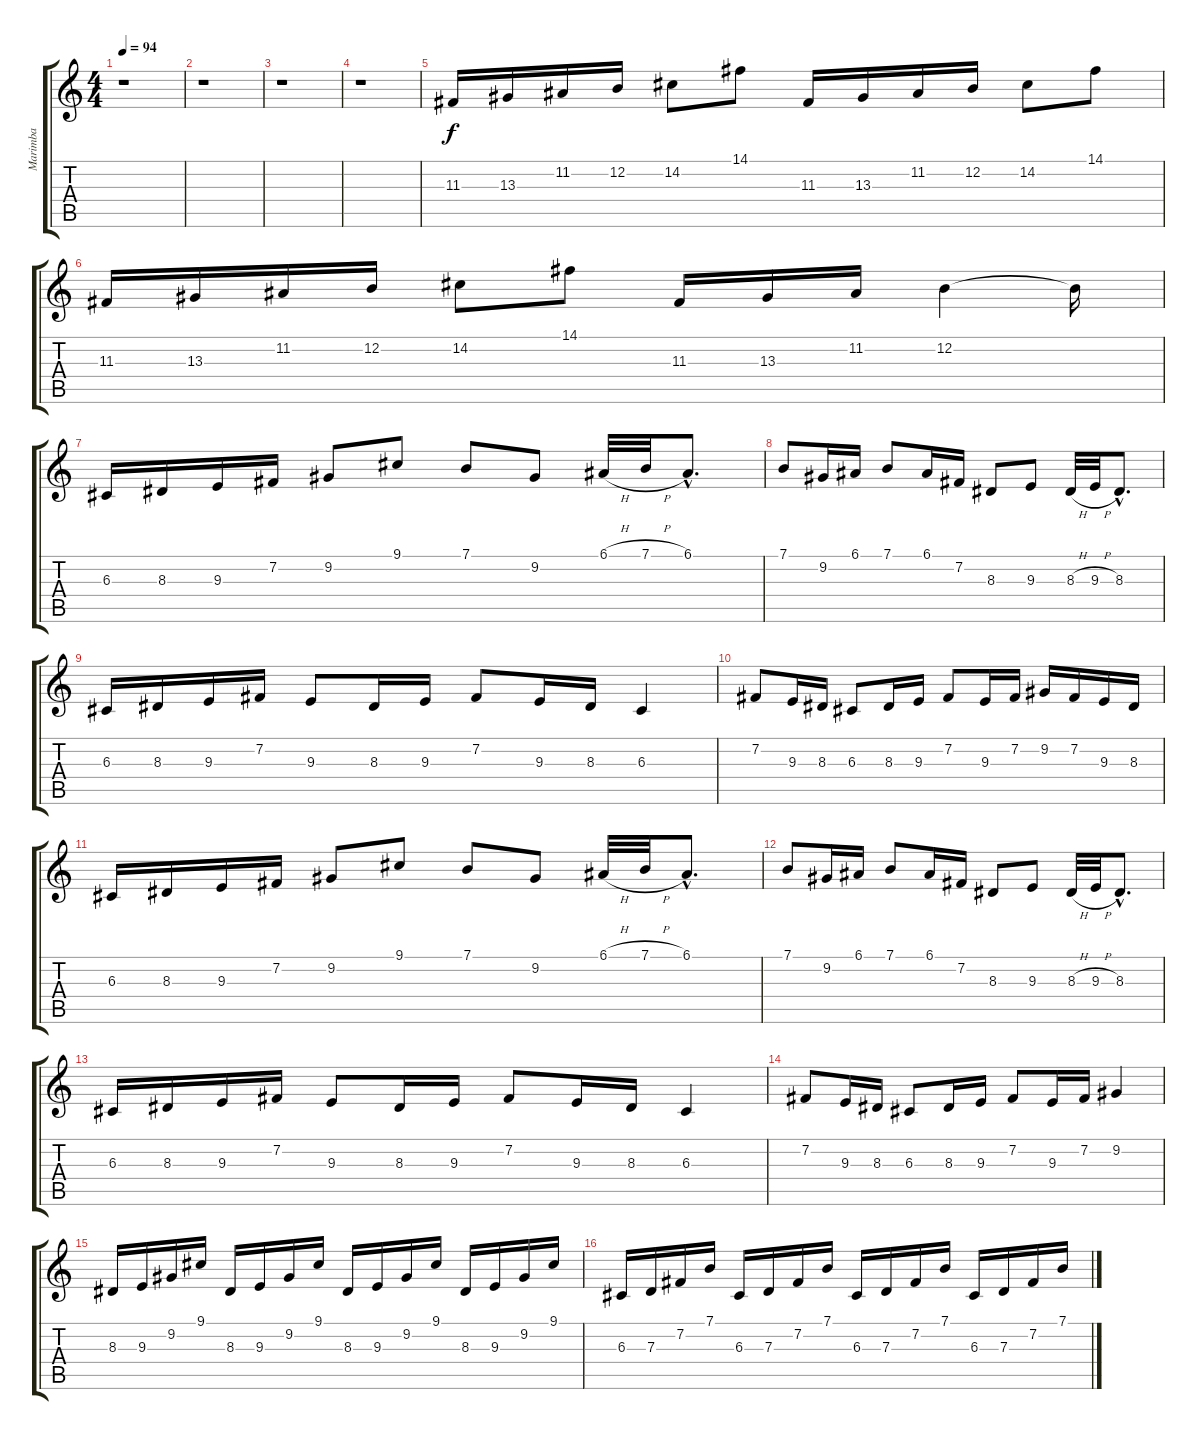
\track ("Marimba" "Marimba") {instrument marimba}
\staff {score tabs}
\tuning (E4 B3 G3 D3 A2 E2) {hide}
\ts (4 4)
\tempo 94
\clef g2
\ks c
r.1{dy f} |
r.1 |
r.1 |
r.1 |
11.3.16 13.3.16 11.2.16 12.2.16 14.2.8 14.1.8 11.3.16 13.3.16 11.2.16 12.2.16 14.2.8 14.1.8 |
11.3.16 13.3.16 11.2.16 12.2.16 14.2.8 14.1.8 11.3.16 13.3.16 11.2.16 12.2.4 12.2{t}.16 |
6.3.16 8.3.16 9.3.16 7.2.16 9.2.8 9.1.8 7.1.8 9.2.8 6.1{h}.32 7.1{h}.32 6.1{hac}.8{d} |
7.1.8 9.2.16 6.1.16 7.1.8 6.1.16 7.2.16 8.3.8 9.3.8 8.3{h}.32 9.3{h}.32 8.3{hac}.8{d} |
6.3.16 8.3.16 9.3.16 7.2.16 9.3.8 8.3.16 9.3.16 7.2.8 9.3.16 8.3.16 6.3.4 |
7.2.8 9.3.16 8.3.16 6.3.8 8.3.16 9.3.16 7.2.8 9.3.16 7.2.16 9.2.16 7.2.16 9.3.16 8.3.16 |
6.3.16 8.3.16 9.3.16 7.2.16 9.2.8 9.1.8 7.1.8 9.2.8 6.1{h}.32 7.1{h}.32 6.1{hac}.8{d} |
7.1.8 9.2.16 6.1.16 7.1.8 6.1.16 7.2.16 8.3.8 9.3.8 8.3{h}.32 9.3{h}.32 8.3{hac}.8{d} |
6.3.16 8.3.16 9.3.16 7.2.16 9.3.8 8.3.16 9.3.16 7.2.8 9.3.16 8.3.16 6.3.4 |
7.2.8 9.3.16 8.3.16 6.3.8 8.3.16 9.3.16 7.2.8 9.3.16 7.2.16 9.2.4 |
8.3.16 9.3.16 9.2.16 9.1.16 8.3.16 9.3.16 9.2.16 9.1.16 8.3.16 9.3.16 9.2.16 9.1.16 8.3.16 9.3.16 9.2.16 9.1.16 |
6.3.16 7.3.16 7.2.16 7.1.16 6.3.16 7.3.16 7.2.16 7.1.16 6.3.16 7.3.16 7.2.16 7.1.16 6.3.16 7.3.16 7.2.16 7.1.16
